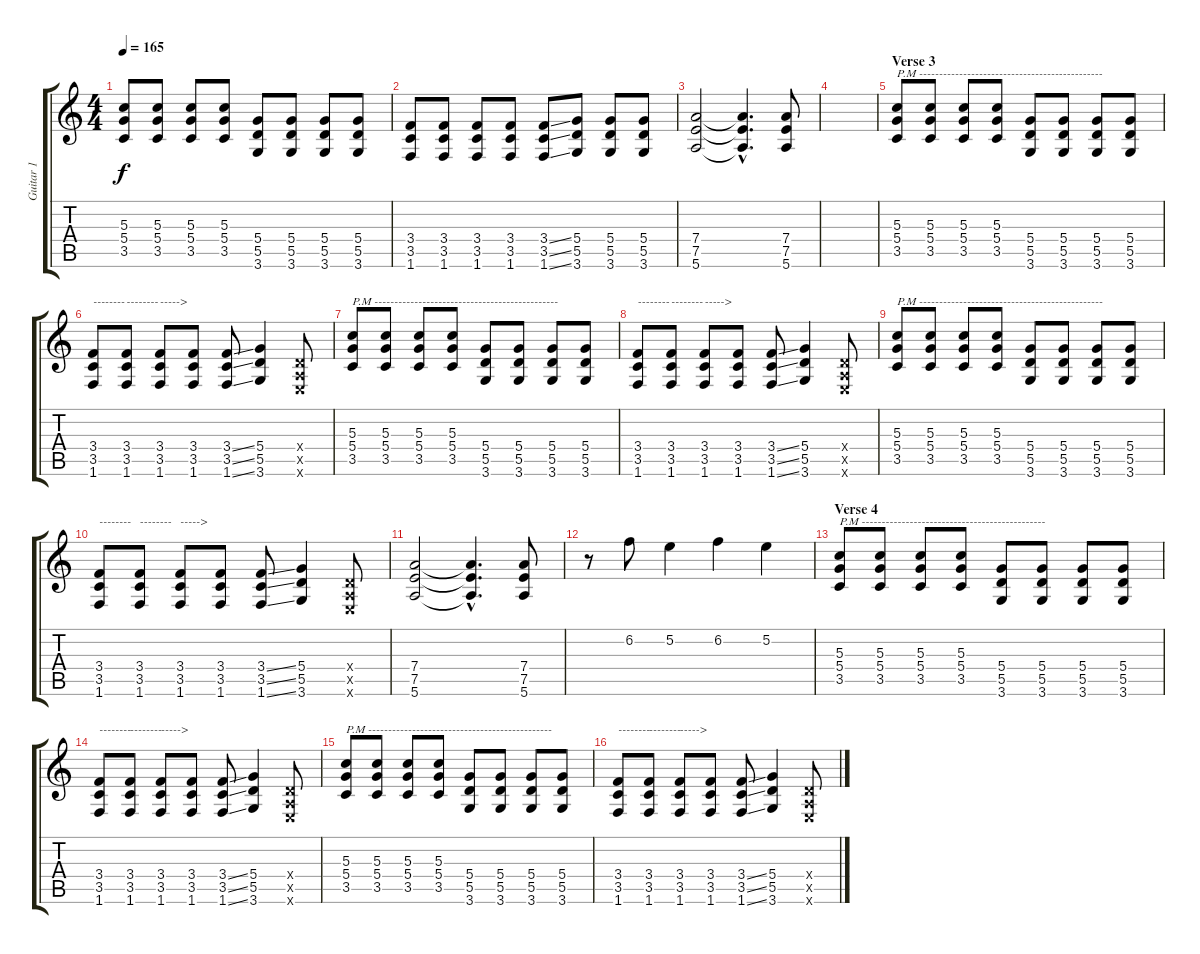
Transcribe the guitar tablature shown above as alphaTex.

\track ("Guitar 1" "Guitar 1") {instrument distortionguitar}
\staff {score tabs}
\tuning (E4 B3 G3 D3 A2 E2) {hide}
\ts (4 4)
\tempo 165
\clef g2
\ks c
(5.3 5.4 3.5).8{dy f} (5.3 5.4 3.5).8 (5.3 5.4 3.5).8 (5.3 5.4 3.5).8 (5.4 5.5 3.6).8 (5.4 5.5 3.6).8 (5.4 5.5 3.6).8 (5.4 5.5 3.6).8 |
(3.4 3.5 1.6).8 (3.4 3.5 1.6).8 (3.4 3.5 1.6).8 (3.4 3.5 1.6).8 (3.4{ss} 3.5{ss} 1.6{ss}).8 (5.4 5.5 3.6).8 (5.4 5.5 3.6).8 (5.4 5.5 3.6).8 |
(7.4 7.5 5.6).2 (7.4{hac t} 7.5{hac t} 5.6{hac t}).4{d} (7.4 7.5 5.6).8 |
|
\section ("" "Verse 3")
(5.3 5.4 3.5).8{txt "P.M ----------------------------------------------" volume 11} (5.3 5.4 3.5).8 (5.3 5.4 3.5).8 (5.3 5.4 3.5).8 (5.4 5.5 3.6).8 (5.4 5.5 3.6).8 (5.4 5.5 3.6).8 (5.4 5.5 3.6).8 |
(3.4 3.5 1.6).8{txt "--------"} (3.4 3.5 1.6).8{txt "--------"} (3.4 3.5 1.6).8{txt "----->"} (3.4 3.5 1.6).8 (3.4{ss} 3.5{ss} 1.6{ss}).8{volume 12} (5.4 5.5 3.6).4 (0.4{x} 0.5{x} 0.6{x}).8 |
(5.3 5.4 3.5).8{txt "P.M ----------------------------------------------" volume 11} (5.3 5.4 3.5).8 (5.3 5.4 3.5).8 (5.3 5.4 3.5).8 (5.4 5.5 3.6).8 (5.4 5.5 3.6).8 (5.4 5.5 3.6).8 (5.4 5.5 3.6).8 |
(3.4 3.5 1.6).8{txt "--------"} (3.4 3.5 1.6).8{txt "--------"} (3.4 3.5 1.6).8{txt "----->"} (3.4 3.5 1.6).8 (3.4{ss} 3.5{ss} 1.6{ss}).8{volume 12} (5.4 5.5 3.6).4 (0.4{x} 0.5{x} 0.6{x}).8 |
(5.3 5.4 3.5).8{txt "P.M ----------------------------------------------" volume 11} (5.3 5.4 3.5).8 (5.3 5.4 3.5).8 (5.3 5.4 3.5).8 (5.4 5.5 3.6).8 (5.4 5.5 3.6).8 (5.4 5.5 3.6).8 (5.4 5.5 3.6).8 |
(3.4 3.5 1.6).8{txt "--------"} (3.4 3.5 1.6).8{txt "--------"} (3.4 3.5 1.6).8{txt "----->"} (3.4 3.5 1.6).8 (3.4{ss} 3.5{ss} 1.6{ss}).8{volume 12} (5.4 5.5 3.6).4 (0.4{x} 0.5{x} 0.6{x}).8 |
(7.4 7.5 5.6).2 (7.4{hac t} 7.5{hac t} 5.6{hac t}).4{d} (7.4 7.5 5.6).8 |
r.8 6.2.8 5.2.4 6.2.4 5.2.4 |
\section ("" "Verse 4")
(5.3 5.4 3.5).8{txt "P.M ----------------------------------------------" volume 11} (5.3 5.4 3.5).8 (5.3 5.4 3.5).8 (5.3 5.4 3.5).8 (5.4 5.5 3.6).8 (5.4 5.5 3.6).8 (5.4 5.5 3.6).8 (5.4 5.5 3.6).8 |
(3.4 3.5 1.6).8{txt "--------"} (3.4 3.5 1.6).8{txt "--------"} (3.4 3.5 1.6).8{txt "----->"} (3.4 3.5 1.6).8 (3.4{ss} 3.5{ss} 1.6{ss}).8{volume 12} (5.4 5.5 3.6).4 (0.4{x} 0.5{x} 0.6{x}).8 |
(5.3 5.4 3.5).8{txt "P.M ----------------------------------------------" volume 11} (5.3 5.4 3.5).8 (5.3 5.4 3.5).8 (5.3 5.4 3.5).8 (5.4 5.5 3.6).8 (5.4 5.5 3.6).8 (5.4 5.5 3.6).8 (5.4 5.5 3.6).8 |
(3.4 3.5 1.6).8{txt "--------"} (3.4 3.5 1.6).8{txt "--------"} (3.4 3.5 1.6).8{txt "----->"} (3.4 3.5 1.6).8 (3.4{ss} 3.5{ss} 1.6{ss}).8{volume 12} (5.4 5.5 3.6).4 (0.4{x} 0.5{x} 0.6{x}).8
